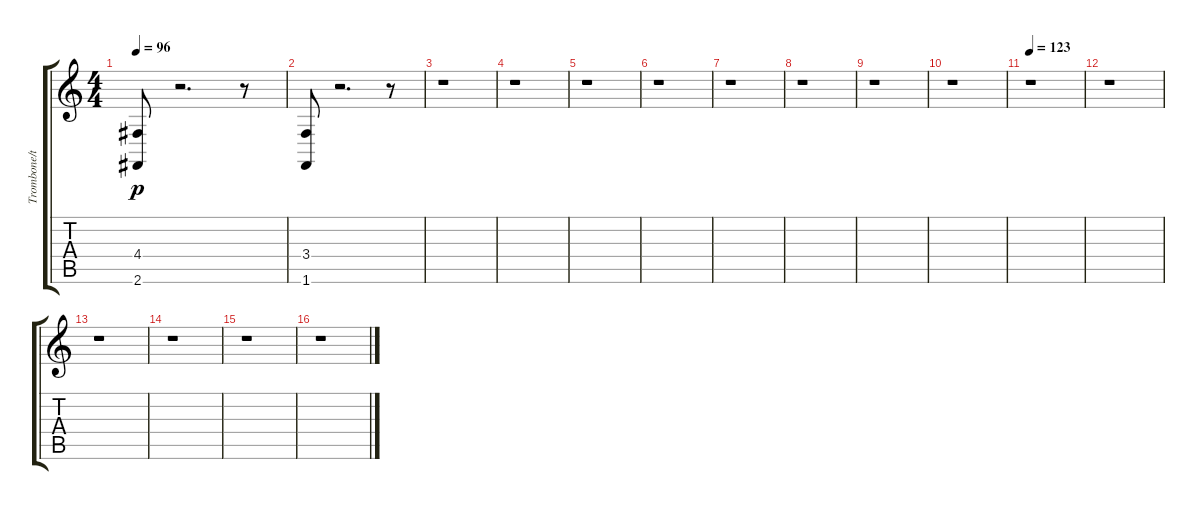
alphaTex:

\track ("Trombone/tuba" "Trombone/t") {instrument trombone}
\staff {score tabs}
\tuning (E4 B3 G3 D3 A2 E2) {hide}
\ts (4 4)
\tempo 96
\clef g2
\ks c
(4.4 2.6).8{dy p} r.2{d} r.8 |
(3.4 1.6).8 r.2{d} r.8 |
r.1 |
r.1 |
r.1 |
r.1 |
r.1 |
r.1 |
r.1 |
r.1 |
\tempo 123
r.1 |
r.1 |
r.1 |
r.1 |
r.1 |
r.1
